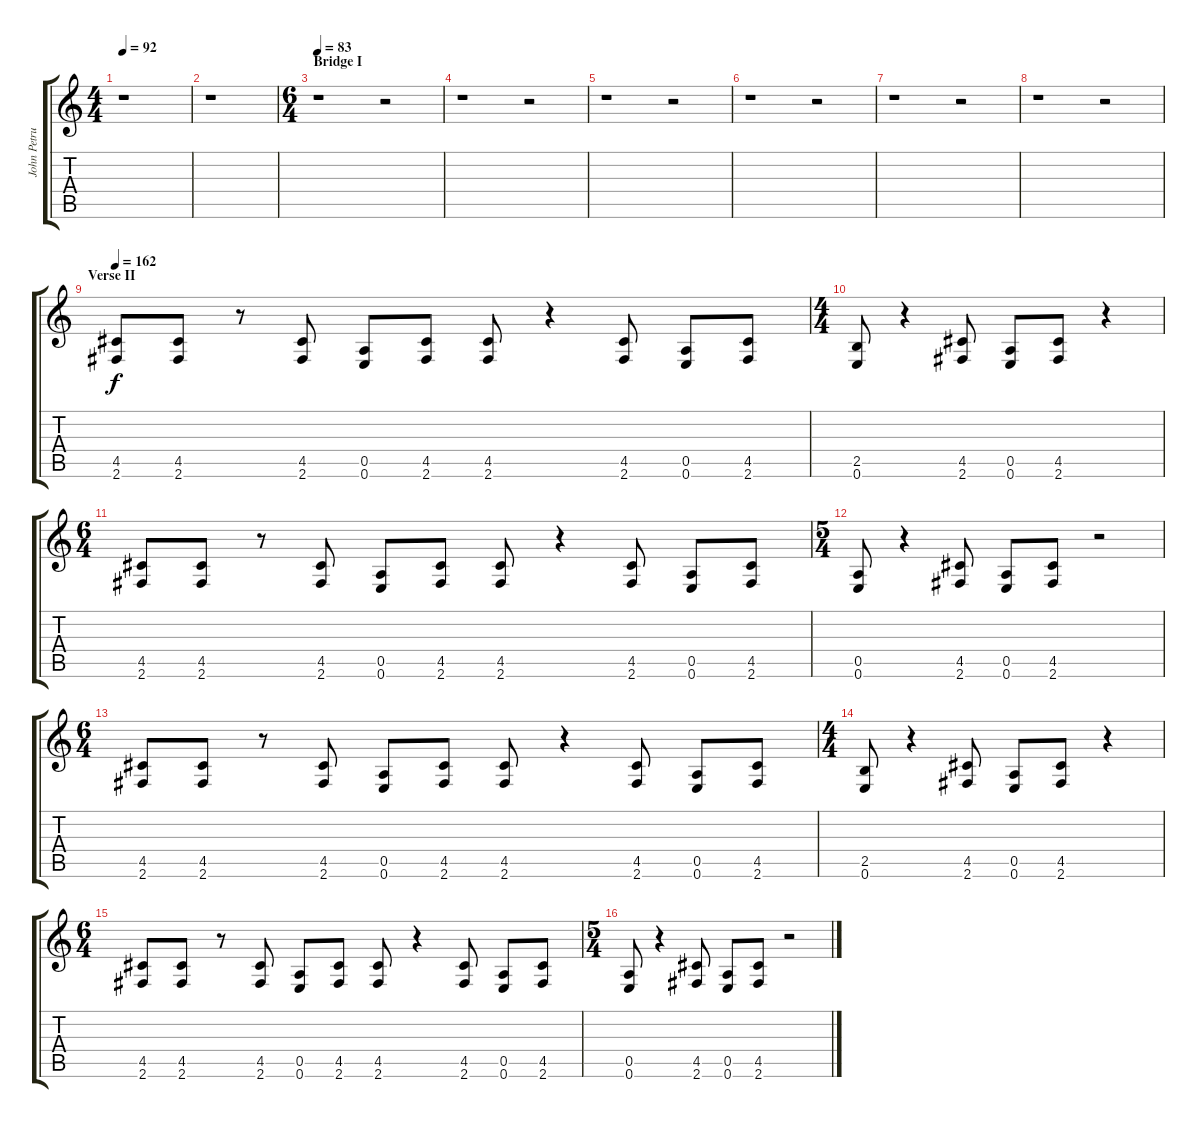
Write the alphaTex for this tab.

\track ("John Petrucci  (Dist.) 2" "John Petru") {instrument distortionguitar}
\staff {score tabs}
\tuning (E4 B3 G3 D3 A2 E2) {hide}
\ts (4 4)
\tempo 92
\clef g2
\ks c
r.1{dy fff} |
r.1 |
\ts (6 4)
\section ("" "Bridge I")
\tempo 83
r.1 r.2 |
r.1 r.2 |
r.1 r.2 |
r.1 r.2 |
r.1 r.2 |
r.1 r.2 |
\section ("" "Verse II")
\tempo 162
(4.5 2.6).8{dy f} (4.5 2.6).8 r.8 (4.5 2.6).8 (0.5 0.6).8 (4.5 2.6).8 (4.5 2.6).8 r.4 (4.5 2.6).8 (0.5 0.6).8 (4.5 2.6).8 |
\ts (4 4)
(2.5 0.6).8 r.4 (4.5 2.6).8 (0.5 0.6).8 (4.5 2.6).8 r.4 |
\ts (6 4)
(4.5 2.6).8 (4.5 2.6).8 r.8 (4.5 2.6).8 (0.5 0.6).8 (4.5 2.6).8 (4.5 2.6).8 r.4 (4.5 2.6).8 (0.5 0.6).8 (4.5 2.6).8 |
\ts (5 4)
(0.5 0.6).8 r.4 (4.5 2.6).8 (0.5 0.6).8 (4.5 2.6).8 r.2 |
\ts (6 4)
(4.5 2.6).8 (4.5 2.6).8 r.8 (4.5 2.6).8 (0.5 0.6).8 (4.5 2.6).8 (4.5 2.6).8 r.4 (4.5 2.6).8 (0.5 0.6).8 (4.5 2.6).8 |
\ts (4 4)
(2.5 0.6).8 r.4 (4.5 2.6).8 (0.5 0.6).8 (4.5 2.6).8 r.4 |
\ts (6 4)
(4.5 2.6).8 (4.5 2.6).8 r.8 (4.5 2.6).8 (0.5 0.6).8 (4.5 2.6).8 (4.5 2.6).8 r.4 (4.5 2.6).8 (0.5 0.6).8 (4.5 2.6).8 |
\ts (5 4)
(0.5 0.6).8 r.4 (4.5 2.6).8 (0.5 0.6).8 (4.5 2.6).8 r.2
